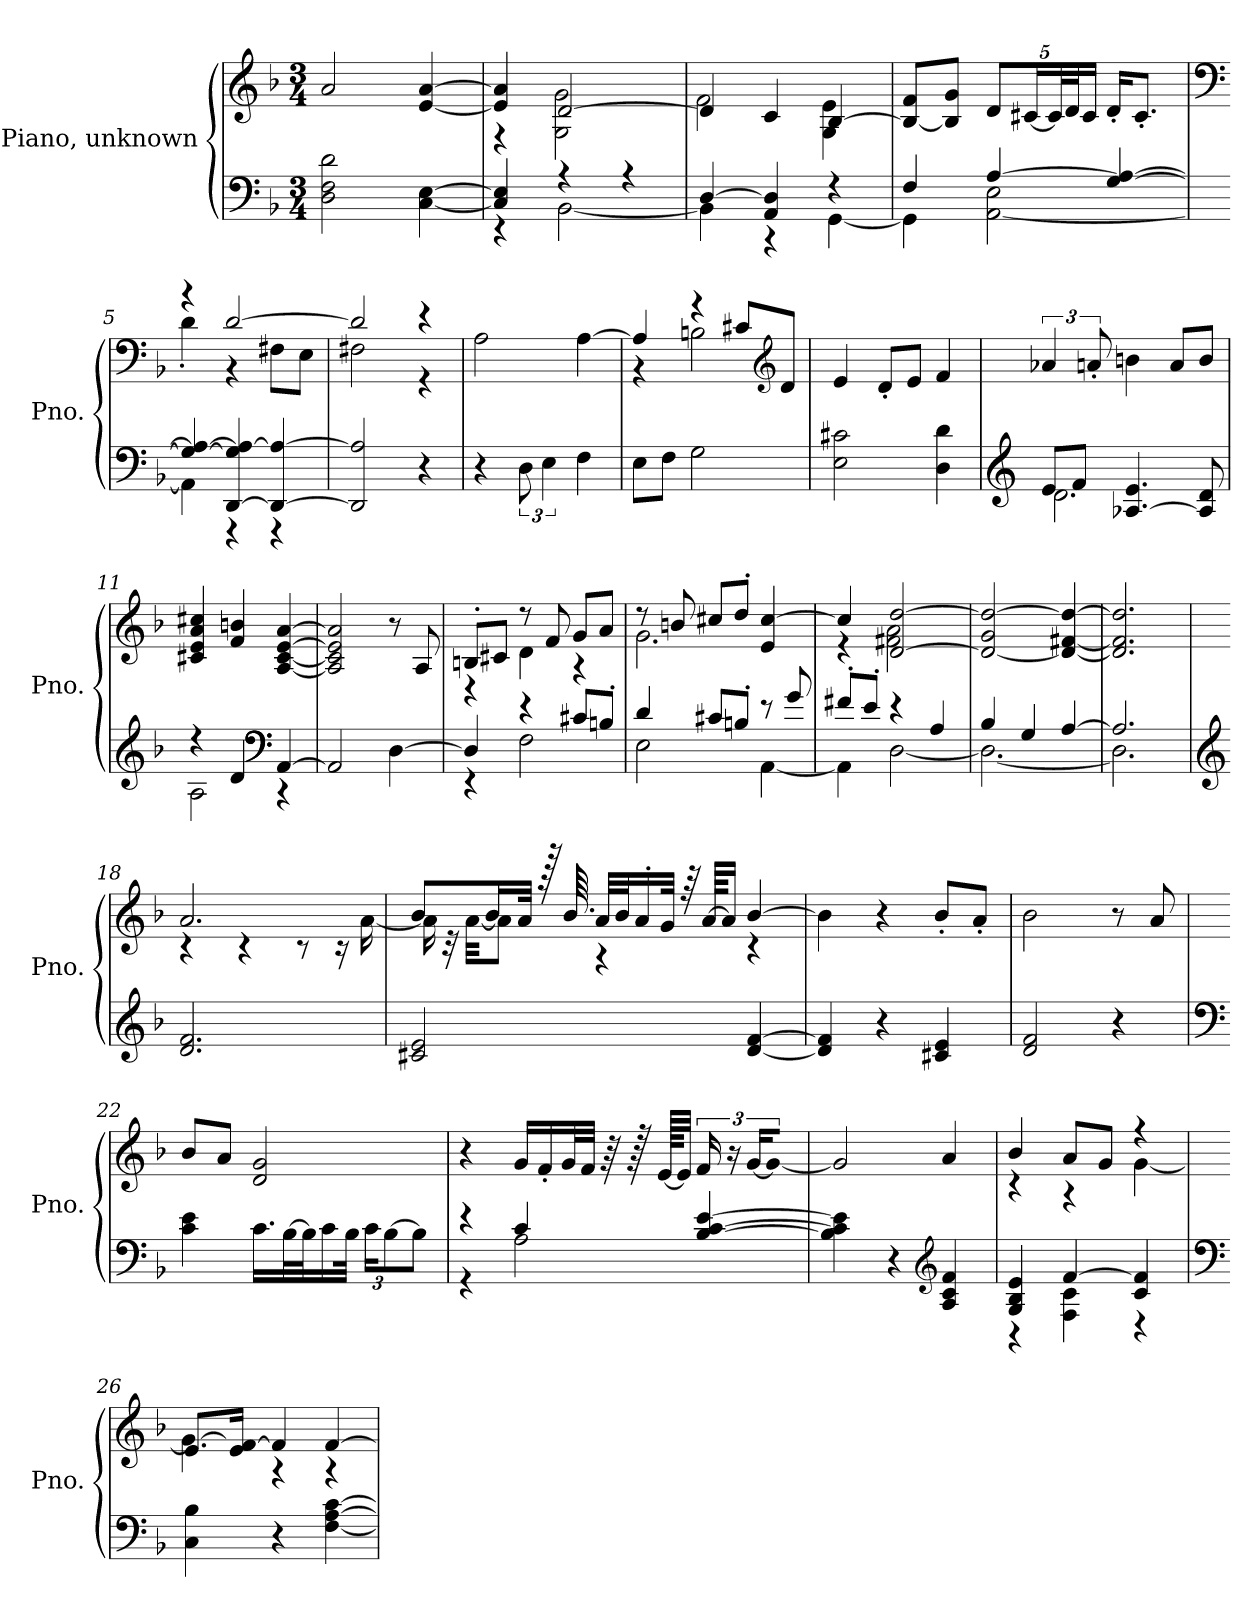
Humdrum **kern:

**kern	**kern
*part1	*part1
*staff2	*staff1
*I"Piano, unknown	*
*I'Pno.	*
*clefF4	*clefG2
*k[b-]	*k[b-]
*M3/4	*M3/4
*MM134	*MM134
=1	=1
2D\ 2F\ 2d\	2a/
[4C\ [4E\	[4e/ [4a/
=2	=2
*^	*^
4C/] 4E/]	4r	4e/] 4a/]	4r
4r	[2BB-\	[2d/	2G\ 2g\
4r	.	.	.
=3	=3	=3	=3
[4D/	4BB-\]	4d/]	2f\
4AA/ 4D/]	4r	4c/	.
4r	[4GG\	[4B-/	4G\ 4e\
*	*	*v	*v
=4	=4	=4
4F/	4GG\]	8B-/_ 8f/L
.	.	8B-/] 8g/J
*	*	*Xbrackettup
[4A/	[2AA\ 2E\	10d/L
.	.	[20c#X/L
.	.	40c#/L]
.	.	40d/J
.	.	20c#/JJ
[4G/ 4A/_	.	16d'/KL
.	.	8.c#'/J
=5	=5	=5
*	*	*clefF4
*	*	*^
4G/_ 4A/_	4AA\]	4r	4d'\
[4DD/ 4G/] 4A/_	4r	[2d/	4r
4DD/_ 4A/_	4r	.	8F#X\L
.	.	.	8E\J
*v	*v	*	*
=6	=6	=6
2DD/] 2A/]	2d/]	2F#X\
4r	4r	4r
*	*v	*v
=7	=7
4r	2A\
12D\	.
6E\	.
4F\	[4A\
!!LO:LB:g=z
=8	=8
*	*^
8E\L	4A/]	4r
8F\J	.	.
2G\	4r	2Bn\
.	8c#X/L	.
*	*clefG2	*
.	8d/J	.
*	*v	*v
=9	=9
2E\ 2c#X\	4e/
.	8d'/L
.	8e/J
4D\ 4d\	4f/
=10	=10
*clefG2	*
*^	*
*	*	*brackettup
8e/L	2.d\	6a-X/
8f/J	.	.
.	.	12an'/
[4.A-X/ 4.e/	.	4bn\
.	.	8a/L
8A-/] 8d/	.	8b/J
=11	=11	=11
4r	2A\	4c#X/ 4e/ 4a/ 4cc#X/
4d/	.	4f/ 4bn/
*clefF4	*	*
[4AA/	4r	[4A/ [4c#/ [4e/ [4a/
*v	*v	*
=12	=12
2AA/]	2A/] 2c#/] 2e/] 2a/]
[4D\	8r
.	8A/
=13	=13
*^	*^
4D/]	4r	8Bn'/L	4r
.	.	8c#X/J	.
4r	2F\	8r	4d\
.	.	8f/	.
8c#X/L	.	8g/L	4r
8Bn'/J	.	8a/J	.
!!LO:LB:g=z	!!
=14	=14	=14	=14
4d/	2E\	8r	2.g\
.	.	8bn/	.
8c#X/L	.	8cc#X/L	.
8Bn'/J	.	8dd'/J	.
8r	[4AA\	4e/ [4cc#/	.
8g/	.	.	.
=15	=15	=15	=15
8f#X'/L	4AA\]	4cc#/]	4r
8e'/J	.	.	.
4r	[2D\	[2d/ [2dd/	2f#X\ 2a\
4A/	.	.	.
*	*	*v	*v
=16	=16	=16
4B-/	2.D\_	2d/_ 2g/ 2dd/_
4G/	.	.
[4A/	.	4d/_ [4f#X/ 4dd/_
=17	=17	=17
2.A/]	2.D\]	2.d/] 2.f#/] 2.dd/]
*v	*v	*
=18	=18
*clefG2	*
*	*^
2.d/ 2.f/	2.a/	4r
.	.	4r
.	.	8r
.	.	16r
.	.	[16a\
!!LO:LB:g=z	!!
=19	=19	=19
2c#X/ 2e/	8b-/L	16a\]
.	.	32r
.	.	[32a\KKL
.	16b-/L	8a\J]
.	32a/JJk	.
.	128r	.
.	64.b-/	.
.	32a/LLL	4r
.	32b-/J	.
.	16a'/	.
.	32g/JJk	.
.	64r	.
.	[64a/KKLL	.
.	16a/JJ]	.
[4d/ [4f/	[4b-/	4r
*	*v	*v
=20	=20
4d/] 4f/]	4b-\]
4r	4r
4c#X/ 4e/	8b-'/L
.	8a'/J
=21	=21
2d/ 2f/	2b-\
4r	8r
.	8a/
=22	=22
*clefF4	*
4c\ 4e\	8b-/L
.	8a/J
16.c\LL	2d/ 2g/
[32B-\L	.
32B-\J]	.
16c\	.
32B-\JJk	.
*Xbrackettup	*
24c\KL	.
[12B-\	.
8B-\J]	.
!!LO:LB:g=z
=23	=23
*^	*
4r	4r	4r
4c/	2A\	16g/LL
.	.	16f'/
.	.	32g/L
.	.	32f/JJJ
.	.	64r
.	.	128r
.	.	[128e/KKLLL
.	.	32e/JJJ]
[4B-/ [4c/ [4e/	.	24f/
.	.	24r
.	.	[24g/KL
.	.	8g/J_
*v	*v	*
=24	=24
4B-\] 4c\] 4e\]	2g/]
4r	.
*clefG2	*
4A/ 4c/ 4f/	4a/
=25	=25
*^	*^
4G/ 4B-/ 4e/	4r	4b-/	4r
[4f/	4F\ 4c\	8a/L	4r
.	.	8g/J	.
4c/ 4f/]	4r	4r	[4g\
*v	*v	*	*
=26	=26	=26
*clefF4	*	*
4C\ 4B-\	[8.e/L	4g\]
.	16e/] [16f/Jk	.
4r	4f/]	4r
[4F\ [4A\ [4c\	[4f/	4r
*	*v	*v
=	=
*-	*-
